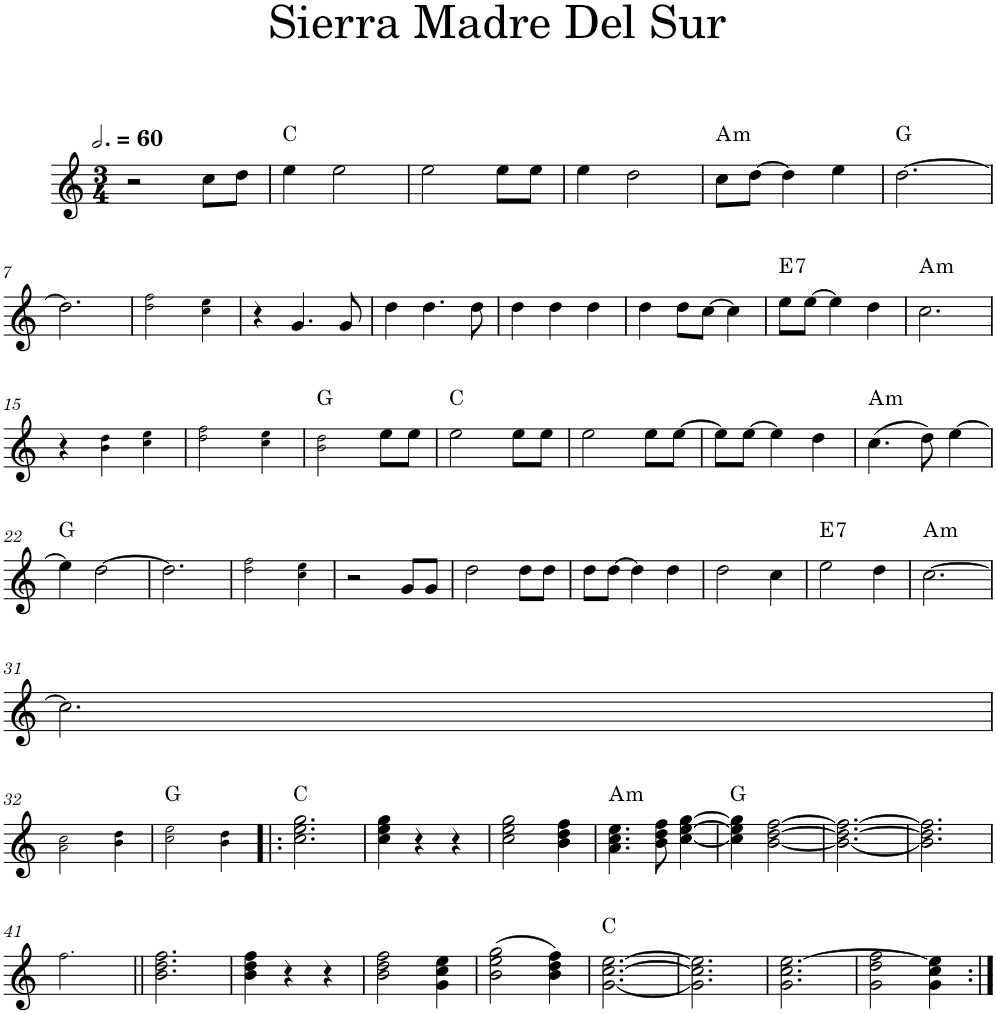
**kern	**harte
*part1	*part1
*staff1	*
*I"Accordion	*
*I'Acc.	*
*clefG2	*
*k[]	*
*M3/4	*
*MM180	*
=1	=1
2r	.
8cc\L	.
8dd\J	.
=2	=2
4ee\	C:maj
2ee\	.
=3	=3
2ee\	.
8ee\L	.
8ee\J	.
=4	=4
4ee\	.
2dd\	.
=5	=5
!	!LO:H:kt=m
8cc\L	A:min
[>8dd\J	.
4dd\]	.
4ee\	.
=6	=6
[2.dd\	G:maj
!!LO:LB:g=z
=7	=7
2.dd\]	.
=8	=8
2dd!\ 2ff!\	.
4cc!\ 4ee!\	.
=9	=9
4r	.
4.g/	.
8g/	.
=10	=10
4dd\	.
4.dd\	.
8dd\	.
=11	=11
4dd\	.
4dd\	.
4dd\	.
=12	=12
4dd\	.
8dd\L	.
[>8cc\J	.
4cc\]	.
=13	=13
!	!LO:H:kt=7
8ee\L	E:7
[>8ee\J	.
4ee\]	.
4dd\	.
=14	=14
!	!LO:H:kt=m
2.cc\	A:min
!!LO:LB:g=z
=15	=15
4r	.
4b!\ 4dd!\	.
4cc!\ 4ee!\	.
=16	=16
2dd!\ 2ff!\	.
4cc!\ 4ee!\	.
=17	=17
2b!\ 2dd!\	G:maj
8ee\L	.
8ee\J	.
=18	=18
2ee\	C:maj
8ee\L	.
8ee\J	.
=19	=19
2ee\	.
8ee\L	.
[>8ee\J	.
=20	=20
8ee\L]	.
[>8ee\J	.
4ee\]	.
4dd\	.
=21	=21
!	!LO:H:kt=m
(>4.cc\	A:min
8dd\)	.
[4ee\	.
!!LO:LB:g=z
=22	=22
4ee\]	G:maj
[>2dd\	.
=23	=23
2.dd\]	.
=24	=24
2dd!\ 2ff!\	.
4cc!\ 4ee!\	.
=25	=25
2r	.
8g/L	.
8g/J	.
=26	=26
2dd\	.
8dd\L	.
8dd\J	.
=27	=27
8dd\L	.
[>8dd\J	.
4dd\]	.
4dd\	.
=28	=28
2dd\	.
4cc\	.
=29	=29
!	!LO:H:kt=7
2ee\	E:7
4dd\	.
=30	=30
!	!LO:H:kt=m
[>2.cc\	A:min
!!LO:LB:g=z
=31	=31
2.cc\]	.
!!LO:LB:g=z
=32	=32
2a!\ 2cc!\	.
4b!\ 4dd!\	.
=33	=33
2cc!\ 2ee!\	G:maj
4b!\ 4dd!\	.
=34!|:	=34!|:
2.cc\ 2.ee\ 2.gg\	C:maj
=35	=35
4cc\ 4ee\ 4gg\	.
4r	.
4r	.
=36	=36
2cc\ 2ee\ 2gg\	.
4b\ 4dd\ 4ff\	.
=37	=37
!	!LO:H:kt=m
4.a\ 4.cc\ 4.ee\	A:min
8b\ 8dd\ 8ff\	.
[<4cc\ [>4ee\ [>4gg\	.
=38	=38
4cc\] 4ee\] 4gg\]	G:maj
[2b\ [2dd\ [2ff\	.
=39	=39
2.b\_ 2.dd\_ 2.ff\_	.
=40	=40
2.b\] 2.dd\] 2.ff\]	.
!!LO:LB:g=z
=41	=41
2.ff!\	.
=42||	=42||
2.b\ 2.dd\ 2.ff\	.
=43	=43
4b\ 4dd\ 4ff\	.
4r	.
4r	.
=44	=44
2b\ 2dd\ 2ff\	.
4g\ 4cc\ 4ee\	.
=45	=45
(>2b\ 2ee\ 2gg\	.
4b\ 4dd\ 4ff\)	.
=46	=46
[<2.g\ [>2.cc\ [>2.ee\	C:maj
=47	=47
2.g\] 2.cc\] 2.ee\]	.
=48	=48
2.g\ 2.cc\ [>2.ee\	.
=49	=49
2g\ 2dd\ 2ff\	.
4g\ 4cc\ 4ee\]	.
=:|!	=:|!
*-	*-
